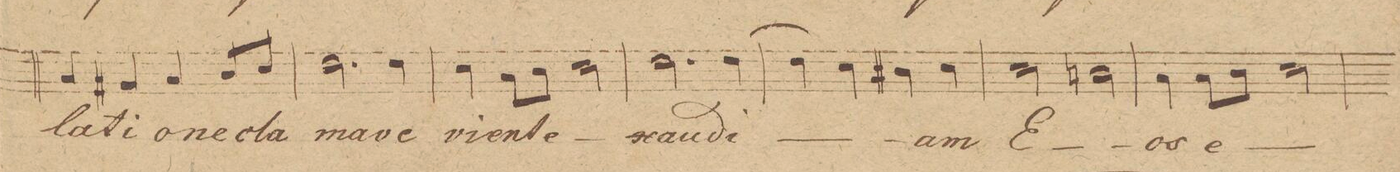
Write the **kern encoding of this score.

**kern	**text
*I"Tenore 2do	*
*clefC4	*
*k[]	*
*met(c|)	*
*M2/2	*
4G/	-la-
4F#X/	-ti-
4G/	-o-
8A/L	-ne
8B/J	cla-
=38	=38
2.c\	-ma-
4c\	-ve-
=39	=39
4B\	-ri-
8G\L	-ent
8A\J	e-
2B\	.
=40	=40
2.c\	-xau-
[4c\	-di-
=41	=41
4c\]	.
4B\	.
4A#X\	.
4B\	-am
=42	=42
2B\	E-
2An\	.
=43	=43
4G\	-os
8G\L	e-
8A\J	.
2B\	.
=44	=44
*-	*-
